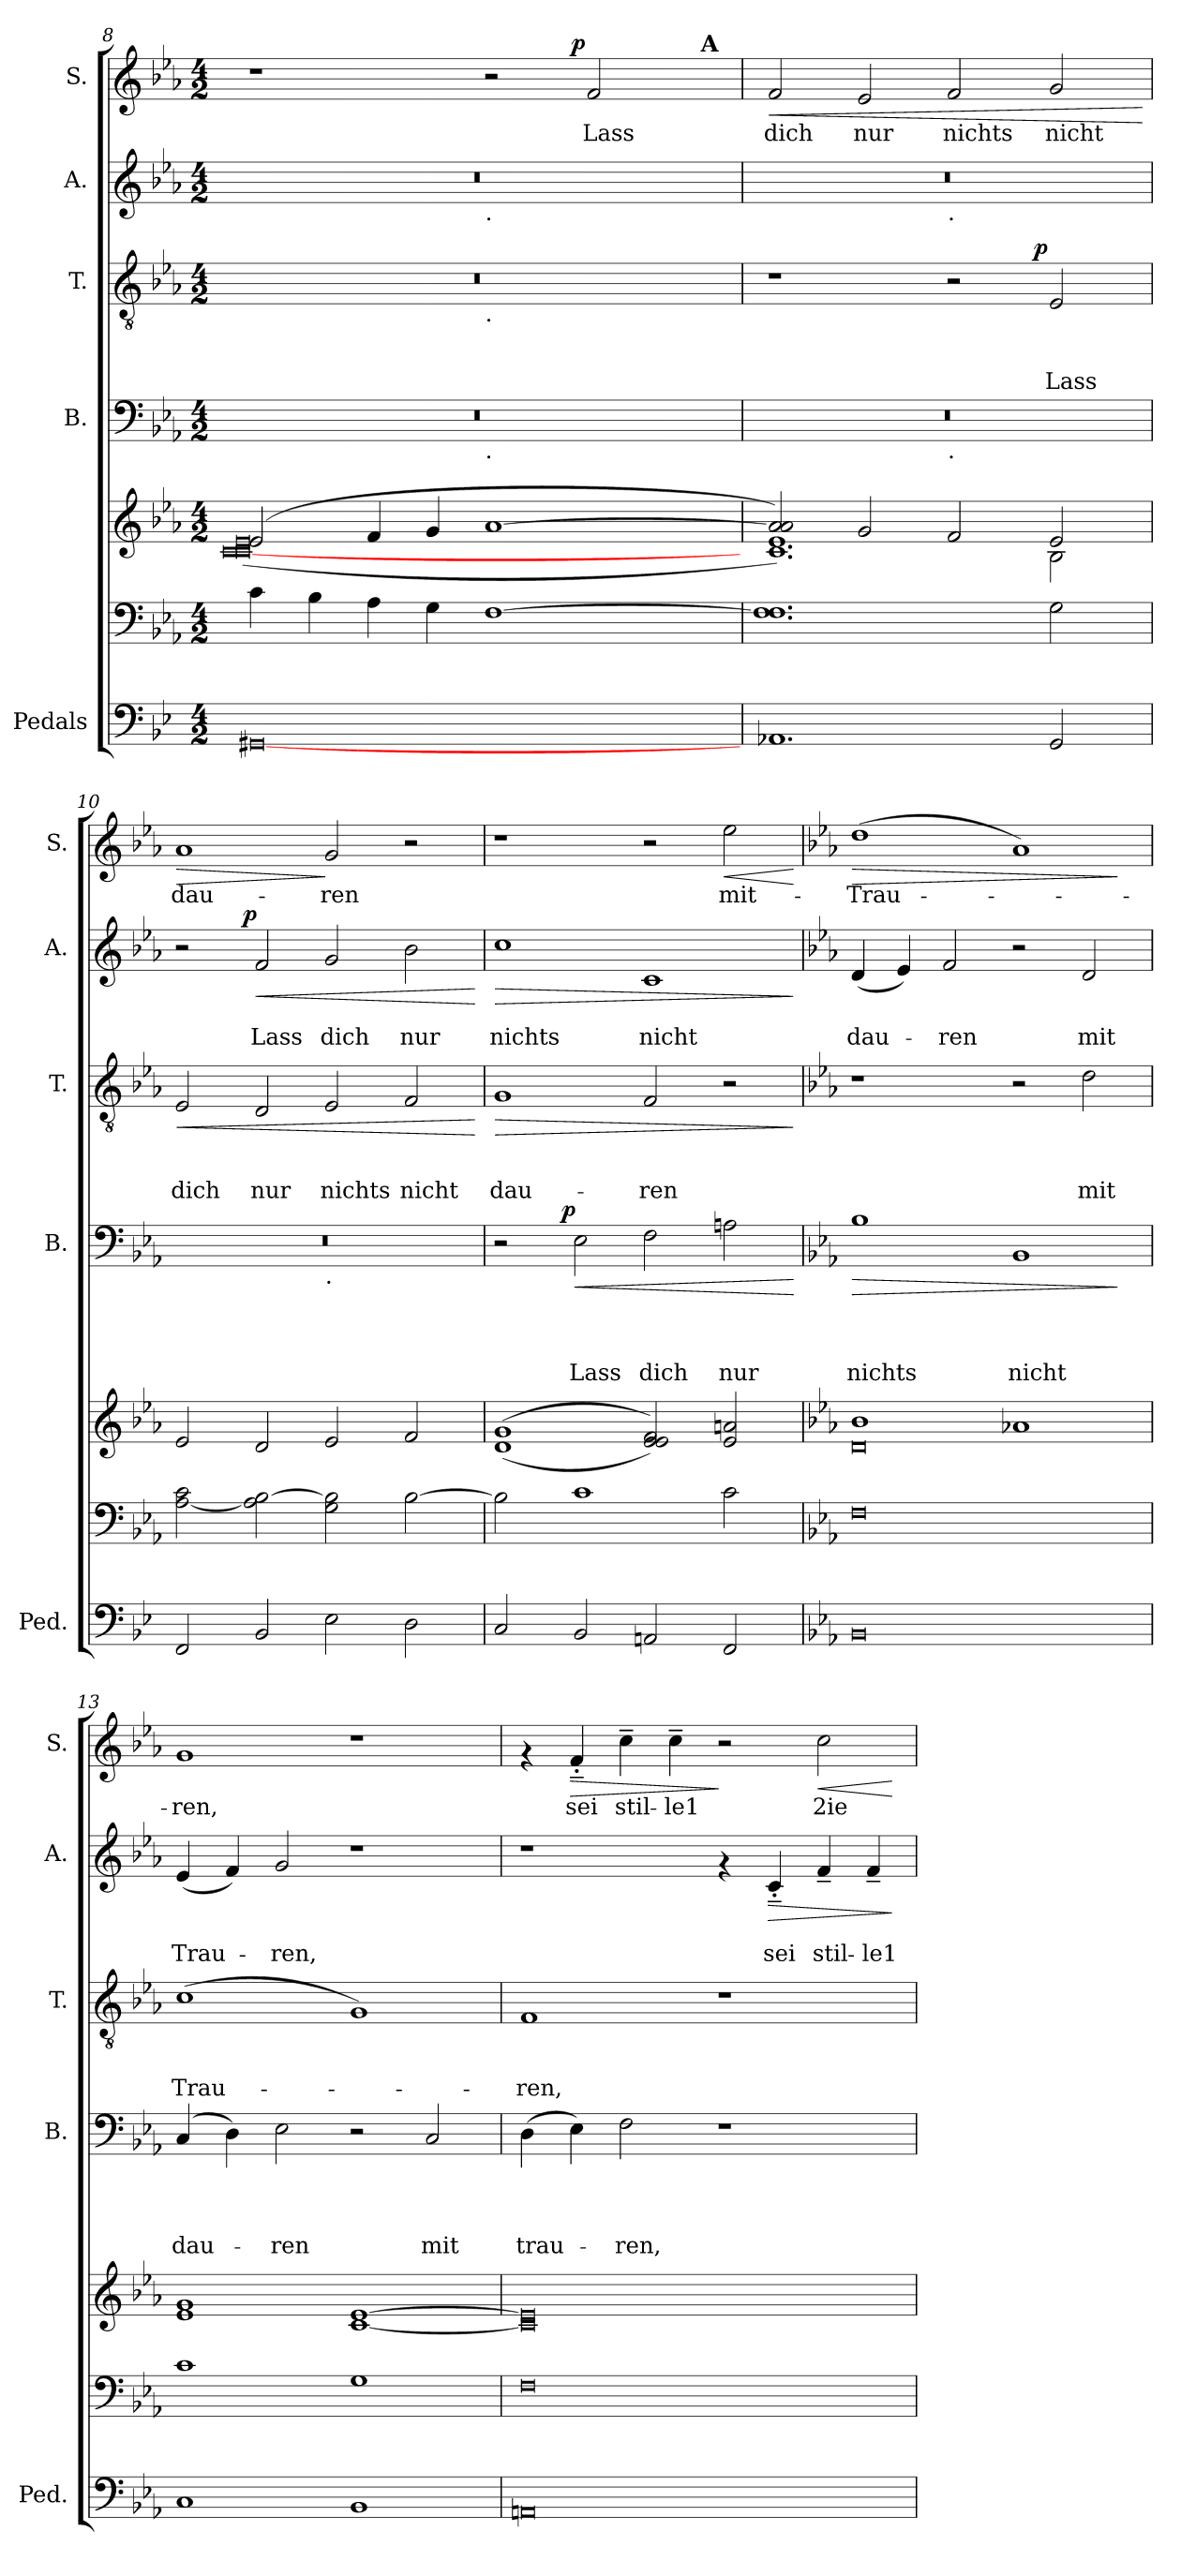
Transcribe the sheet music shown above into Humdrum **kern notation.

**kern	**kern	**kern	**kern	**text	**text	**text	**text	**dynam	**kern	**text	**text	**text	**dynam	**kern	**text	**text	**dynam	**kern	**text	**dynam
*part7	*part6	*part5	*part4	*part4	*part4	*part4	*part4	*part4	*part3	*part3	*part3	*part3	*part3	*part2	*part2	*part2	*part2	*part1	*part1	*part1
*staff7	*staff6	*staff5	*staff4	*staff4	*staff4	*staff4	*staff4	*staff4	*staff3	*staff3	*staff3	*staff3	*staff3	*staff2	*staff2	*staff2	*staff2	*staff1	*staff1	*staff1
*I"Pedals	*	*	*I"B.	*	*	*	*	*	*I"T.	*	*	*	*	*I"A.	*	*	*	*I"S.	*	*
*I'Ped.	*	*	*I'B.	*	*	*	*	*	*I'T.	*	*	*	*	*I'A.	*	*	*	*I'S.	*	*
!!LO:LB:g=z
*clefF4	*clefF4	*clefG2	*clefF4	*	*	*	*	*	*clefGv2	*	*	*	*	*clefG2	*	*	*	*clefG2	*	*
*k[b-e-]	*k[b-e-a-]	*k[b-e-a-]	*k[b-e-a-]	*	*	*	*	*	*k[b-e-a-]	*	*	*	*	*k[b-e-a-]	*	*	*	*k[b-e-a-]	*	*
*B-:	*E-:	*E-:	*E-:	*	*	*	*	*	*E-:	*	*	*	*	*E-:	*	*	*	*E-:	*	*
*M4/2	*M4/2	*M4/2	*M4/2	*	*	*	*	*	*M4/2	*	*	*	*	*M4/2	*	*	*	*M4/2	*	*
=8	=8	=8	=8	=8	=8	=8	=8	=8	=8	=8	=8	=8	=8	=8	=8	=8	=8	=8	=8	=8
*	*	*^	*^	*	*	*	*	*	*^	*	*	*	*	*^	*	*	*	*^	*	*
*	*	*	*	*	*	*	*	*	*	*	*	*	*	*	*	*	*	*	*	*	*	*	*^	*	*
[<0GG#X	4c\	(>2e-/	(>0c [<0c 0e-	0r	1ryy	.	.	.	.	.	0r	1ryy	.	.	.	.	0r	1ryy	.	.	.	1r	1ryy	1ryy	.	.
.	4B-\	.	.	.	.	.	.	.	.	.	.	.	.	.	.	.	.	.	.	.	.	.	.	.	.	.
.	4A-\	4f/	.	.	.	.	.	.	.	.	.	.	.	.	.	.	.	.	.	.	.	.	.	.	.	.
.	4G\	4g/	.	.	.	.	.	.	.	.	.	.	.	.	.	.	.	.	.	.	.	.	.	.	.	.
!	!	!	!	!	!	!	!	!	!	!	!	!	!	!	!	!	!	!LO:TX:b:t=.	!	!	!	!	!	!	!	!
!	!	!	!	!	!	!	!	!	!	!	!	!LO:TX:b:t=.	!	!	!	!	!	!	!	!	!	!	!	!	!	!
!	!	!	!	!	!LO:TX:b:t=.	!	!	!	!	!	!	!	!	!	!	!	!	!	!	!	!	!	!	!	!	!
.	[>1F	[>1a-	.	.	1ryy	.	.	.	.	.	.	1ryy	.	.	.	.	.	1ryy	.	.	.	2r	4...ryy	2ryy	.	.
!	!	!	!	!	!	!	!	!	!	!	!	!	!	!	!	!	!	!	!	!	!	!	!	!	!	!LO:DY:a
.	.	.	.	.	.	.	.	.	.	.	.	.	.	.	.	.	.	.	.	.	.	.	2ryy	.	.	p
!	!	!	!	!	!	!	!	!	!	!	!	!	!	!	!	!	!	!	!	!	!	!	!	!	!LO:LY:b	!
.	.	.	.	.	.	.	.	.	.	.	.	.	.	.	.	.	.	.	.	.	.	2f/	.	4ryy	Lass	.
.	.	.	.	.	.	.	.	.	.	.	.	.	.	.	.	.	.	.	.	.	.	.	.	8ryy	.	.
.	.	.	.	.	.	.	.	.	.	.	.	.	.	.	.	.	.	.	.	.	.	.	.	32ryy	.	.
!	!	!	!	!	!	!	!	!	!	!	!	!	!	!	!	!	!	!	!	!	!	!	!	!LO:TX:a:B:t=A	!	!
.	.	.	.	.	.	.	.	.	.	.	.	.	.	.	.	.	.	.	.	.	.	.	.	16.ryy	.	.
.	.	.	.	.	.	.	.	.	.	.	.	.	.	.	.	.	.	.	.	.	.	.	32ryy	.	.	.
=9	=9	=9	=9	=9	=9	=9	=9	=9	=9	=9	=9	=9	=9	=9	=9	=9	=9	=9	=9	=9	=9	=9	=9	=9	=9	=9
!	!	!	!	!	!	!	!	!	!	!	!	!	!	!	!	!	!	!	!	!	!	!	!	!	!LO:LY:b	!LO:HP:b
*	*	*	*	*	*	*	*	*	*	*	*	*	*	*	*	*	*	*	*	*	*	*v	*v	*v	*	*
1.AA-	1.F] 1.F	2a-/] 2a-/)	1.c 1.e-)	0r	1ryy	.	.	.	.	.	1r	1ryy	.	.	.	.	0r	1ryy	.	.	.	2f/	dich	<
!	!	!	!	!	!	!	!	!	!	!	!	!	!	!	!	!	!	!	!	!	!	!	!LO:LY:b	!
.	.	2g/	.	.	.	.	.	.	.	.	.	.	.	.	.	.	.	.	.	.	.	2e-/	nur	.
!	!	!	!	!	!	!	!	!	!	!	!	!	!	!	!	!	!	!LO:TX:b:t=.	!	!	!	!	!	!
!	!	!	!	!	!LO:TX:b:t=.	!	!	!	!	!	!	!	!	!	!	!	!	!	!	!	!	!	!	!
!	!	!	!	!	!	!	!	!	!	!	!	!	!	!	!	!	!	!	!	!	!	!	!LO:LY:b	!
.	.	2f/	.	.	1ryy	.	.	.	.	.	2r	4...ryy	.	.	.	.	.	1ryy	.	.	.	2f/	nichts	.
!	!	!	!	!	!	!	!	!	!	!	!	!	!	!	!	!LO:DY:a	!	!	!	!	!	!	!	!
.	.	.	.	.	.	.	.	.	.	.	.	2ryy	.	.	.	p	.	.	.	.	.	.	.	.
!	!	!	!	!	!	!	!	!	!	!	!	!	!	!	!LO:LY:b	!	!	!	!	!	!	!	!LO:LY:b	!
2GG/	2G\	2e-/	2B-\	.	.	.	.	.	.	.	2E-/	.	.	.	Lass	.	.	.	.	.	.	2g/	nicht	.
.	.	.	.	.	.	.	.	.	.	.	.	32ryy	.	.	.	.	.	.	.	.	.	.	.	.
*	*	*v	*v	*	*	*	*	*	*	*	*	*	*	*	*	*	*	*	*	*	*	*	*	*
.	.	.	.	.	.	.	.	.	.	.	.	.	.	.	.	.	.	.	.	.	.	.	[
=10	=10	=10	=10	=10	=10	=10	=10	=10	=10	=10	=10	=10	=10	=10	=10	=10	=10	=10	=10	=10	=10	=10	=10
!	!	!	!	!	!	!	!	!	!	!	!	!	!	!LO:LY:b	!LO:HP:b	!	!	!	!	!	!	!LO:LY:b	!LO:HP:b
*	*	*	*	*	*	*	*	*	*	*v	*v	*	*	*	*	*	*	*	*	*	*	*	*
2FF/	[<2A-\ 2c\	2e-/	0r	1ryy	.	.	.	.	.	2E-/	.	.	dich	<	2r	4...ryy	.	.	.	1a-	dau-	>
!	!	!	!	!	!	!	!	!	!	!	!	!	!	!	!	!	!	!	!LO:DY:a	!	!	!
.	.	.	.	.	.	.	.	.	.	.	.	.	.	.	.	1ryy	.	.	p	.	.	.
!	!	!	!	!	!	!	!	!	!	!	!	!	!LO:LY:b	!	!	!	!	!LO:LY:b	!LO:HP:b	!	!	!
2BB-/	2A-\] [>2B-\	2d/	.	.	.	.	.	.	.	2D/	.	.	nur	.	2f/	.	.	Lass	<	.	.	.
!	!	!	!	!LO:TX:b:t=.	!	!	!	!	!	!	!	!	!	!	!	!	!	!	!	!	!	!
!	!	!	!	!	!	!	!	!	!	!	!	!	!LO:LY:b	!	!	!	!	!LO:LY:b	!	!	!LO:LY:b	!
2E-\	2G\ 2B-\]	2e-/	.	1ryy	.	.	.	.	.	2E-/	.	.	nichts	.	2g/	.	.	dich	.	2g/	-ren	]
.	.	.	.	.	.	.	.	.	.	.	.	.	.	.	.	2ryy	.	.	.	.	.	.
!	!	!	!	!	!	!	!	!	!	!	!	!	!LO:LY:b	!	!	!	!	!LO:LY:b	!	!	!	!
2D\	[>2B-\	2f/	.	.	.	.	.	.	.	2F/	.	.	nicht	.	2b-\	.	.	nur	.	2r	.	.
.	.	.	.	.	.	.	.	.	.	.	.	.	.	.	.	32ryy	.	.	.	.	.	.
.	.	.	.	.	.	.	.	.	.	.	.	.	.	[	.	.	.	.	[	.	.	.
=11	=11	=11	=11	=11	=11	=11	=11	=11	=11	=11	=11	=11	=11	=11	=11	=11	=11	=11	=11	=11	=11	=11
!	!	!	!	!	!	!	!	!	!	!	!	!	!LO:LY:b	!LO:HP:b	!	!	!	!LO:LY:b	!LO:HP:b	!	!	!
*	*	*	*	*	*	*	*	*	*	*	*	*	*	*	*v	*v	*	*	*	*	*	*
2C/	2B-\]	(>(<1d 1g	2r	4...ryy	.	.	.	.	.	1G	.	.	dau-	>	1cc	.	nichts	>	1r	.	.
!	!	!	!	!	!	!	!	!	!LO:DY:a	!	!	!	!	!	!	!	!	!	!	!	!
.	.	.	.	1ryy	.	.	.	.	p	.	.	.	.	.	.	.	.	.	.	.	.
!	!	!	!	!	!	!	!	!LO:LY:b	!LO:HP:b	!	!	!	!	!	!	!	!	!	!	!	!
2BB-/	1c	.	2E-\	.	.	.	.	Lass	<	.	.	.	.	.	.	.	.	.	.	.	.
!	!	!	!	!	!	!	!	!LO:LY:b	!	!	!	!	!LO:LY:b	!	!	!	!LO:LY:b	!	!	!	!
2AAn/	.	2e-/ 2e-/ 2f/))	2F\	.	.	.	.	dich	.	2F/	.	.	-ren	.	1c	.	nicht	.	2r	.	.
.	.	.	.	2ryy	.	.	.	.	.	.	.	.	.	.	.	.	.	.	.	.	.
!	!	!	!	!	!	!	!	!LO:LY:b	!	!	!	!	!	!	!	!	!	!	!	!LO:LY:b	!LO:HP:b
2FF/	2c\	2e-/ 2an/	2An\	.	.	.	.	nur	.	2r	.	.	.	.	.	.	.	.	2ee-\	mit-	<
.	.	.	.	32ryy	.	.	.	.	.	.	.	.	.	.	.	.	.	.	.	.	.
.	.	.	.	.	.	.	.	.	[	.	.	.	.	]	.	.	.	]	.	.	[
*	*	*	*v	*v	*	*	*	*	*	*	*	*	*	*	*	*	*	*	*	*	*
!!LO:PB:g=z
=12	=12	=12	=12	=12	=12	=12	=12	=12	=12	=12	=12	=12	=12	=12	=12	=12	=12	=12	=12	=12
*k[b-e-a-]	*	*	*	*	*	*	*	*	*	*	*	*	*	*	*	*	*	*	*	*
*E-:	*	*	*	*	*	*	*	*	*	*	*	*	*	*	*	*	*	*	*	*
*	*	*^	*^	*	*	*	*	*	*	*	*	*	*	*	*	*	*	*	*	*
!	!	!	!	!	!	!	!	!	!LO:LY:b	!LO:HP:b	!	!	!	!	!	!	!	!LO:LY:b	!	!	!LO:LY:b	!LO:HP:b
*	*	*	*	*v	*v	*	*	*	*	*	*	*	*	*	*	*	*	*	*	*	*	*
0BB-	0F	1b-	0d	1B-	.	.	.	nichts	>	1r	.	.	.	.	(<4d/	.	dau-	.	(>1dd	-Trau-	>
.	.	.	.	.	.	.	.	.	.	.	.	.	.	.	4e-/)	.	.	.	.	.	.
!	!	!	!	!	!	!	!	!	!	!	!	!	!	!	!	!	!LO:LY:b	!	!	!	!
.	.	.	.	.	.	.	.	.	.	.	.	.	.	.	2f/	.	-ren	.	.	.	.
!	!	!	!	!	!	!	!	!LO:LY:b	!	!	!	!	!	!	!	!	!	!	!	!	!
.	.	1a-X	.	1BB-	.	.	.	nicht	.	2r	.	.	.	.	2r	.	.	.	1a-)	.	.
!	!	!	!	!	!	!	!	!	!	!	!	!	!LO:LY:b	!	!	!	!LO:LY:b	!	!	!	!
.	.	.	.	.	.	.	.	.	.	2d\	.	.	mit	.	2d/	.	mit	.	.	.	.
*	*	*v	*v	*	*	*	*	*	*	*	*	*	*	*	*	*	*	*	*	*	*
.	.	.	.	.	.	.	.	]	.	.	.	.	.	.	.	.	.	.	.	]
=13	=13	=13	=13	=13	=13	=13	=13	=13	=13	=13	=13	=13	=13	=13	=13	=13	=13	=13	=13	=13
!	!	!	!	!	!	!	!LO:LY:b	!	!	!	!	!LO:LY:b	!	!	!	!LO:LY:b	!	!	!LO:LY:b	!
1C	1c	1e- 1g	(>4C/	.	.	.	dau-	.	(>1c	.	.	Trau-	.	(<4e-/	.	Trau-	.	1g	-ren,	.
.	.	.	4D\)	.	.	.	.	.	.	.	.	.	.	4f/)	.	.	.	.	.	.
!	!	!	!	!	!	!	!LO:LY:b	!	!	!	!	!	!	!	!	!LO:LY:b	!	!	!	!
.	.	.	2E-\	.	.	.	-ren	.	.	.	.	.	.	2g/	.	-ren,	.	.	.	.
1BB-	1G	[<1c [>1e-	2r	.	.	.	.	.	1G)	.	.	.	.	1r	.	.	.	1r	.	.
!	!	!	!	!	!	!	!LO:LY:b	!	!	!	!	!	!	!	!	!	!	!	!	!
.	.	.	2C/	.	.	.	mit	.	.	.	.	.	.	.	.	.	.	.	.	.
=14	=14	=14	=14	=14	=14	=14	=14	=14	=14	=14	=14	=14	=14	=14	=14	=14	=14	=14	=14	=14
!	!	!	!	!	!	!	!LO:LY:b	!	!	!	!	!LO:LY:b	!	!	!	!	!	!	!	!
0AAn	0F	0c] 0e-]	(>4D\	.	.	.	trau-	.	1F	.	.	-ren,	.	1r	.	.	.	4rf	.	.
!	!	!	!	!	!	!	!	!	!	!	!	!	!	!	!	!	!	!	!LO:LY:b	!LO:HP:b
.	.	.	4E-\)	.	.	.	.	.	.	.	.	.	.	.	.	.	.	4f~<'</	sei	>
!	!	!	!	!	!	!	!LO:LY:b	!	!	!	!	!	!	!	!	!	!	!	!LO:LY:b	!
.	.	.	2F\	.	.	.	-ren,	.	.	.	.	.	.	.	.	.	.	4cc~>\	stil-	.
!	!	!	!	!	!	!	!	!	!	!	!	!	!	!	!	!	!	!	!LO:LY:b	!
.	.	.	.	.	.	.	.	.	.	.	.	.	.	.	.	.	.	4cc~>\	-le1	.
.	.	.	1r	.	.	.	.	.	1r	.	.	.	.	4rf	.	.	.	2r	.	]
!	!	!	!	!	!	!	!	!	!	!	!	!	!	!	!	!LO:LY:b	!LO:HP:b	!	!	!
.	.	.	.	.	.	.	.	.	.	.	.	.	.	4c~<'</	.	sei	>	.	.	.
!	!	!	!	!	!	!	!	!	!	!	!	!	!	!	!	!LO:LY:b	!	!	!LO:LY:b	!LO:HP:b
.	.	.	.	.	.	.	.	.	.	.	.	.	.	4f~</	.	stil-	.	2cc\	2ie	<
!	!	!	!	!	!	!	!	!	!	!	!	!	!	!	!	!LO:LY:b	!	!	!	!
.	.	.	.	.	.	.	.	.	.	.	.	.	.	4f~</	.	-le1	.	.	.	.
.	.	.	.	.	.	.	.	.	.	.	.	.	.	.	.	.	]	.	.	[
=	=	=	=	=	=	=	=	=	=	=	=	=	=	=	=	=	=	=	=	=
*-	*-	*-	*-	*-	*-	*-	*-	*-	*-	*-	*-	*-	*-	*-	*-	*-	*-	*-	*-	*-
